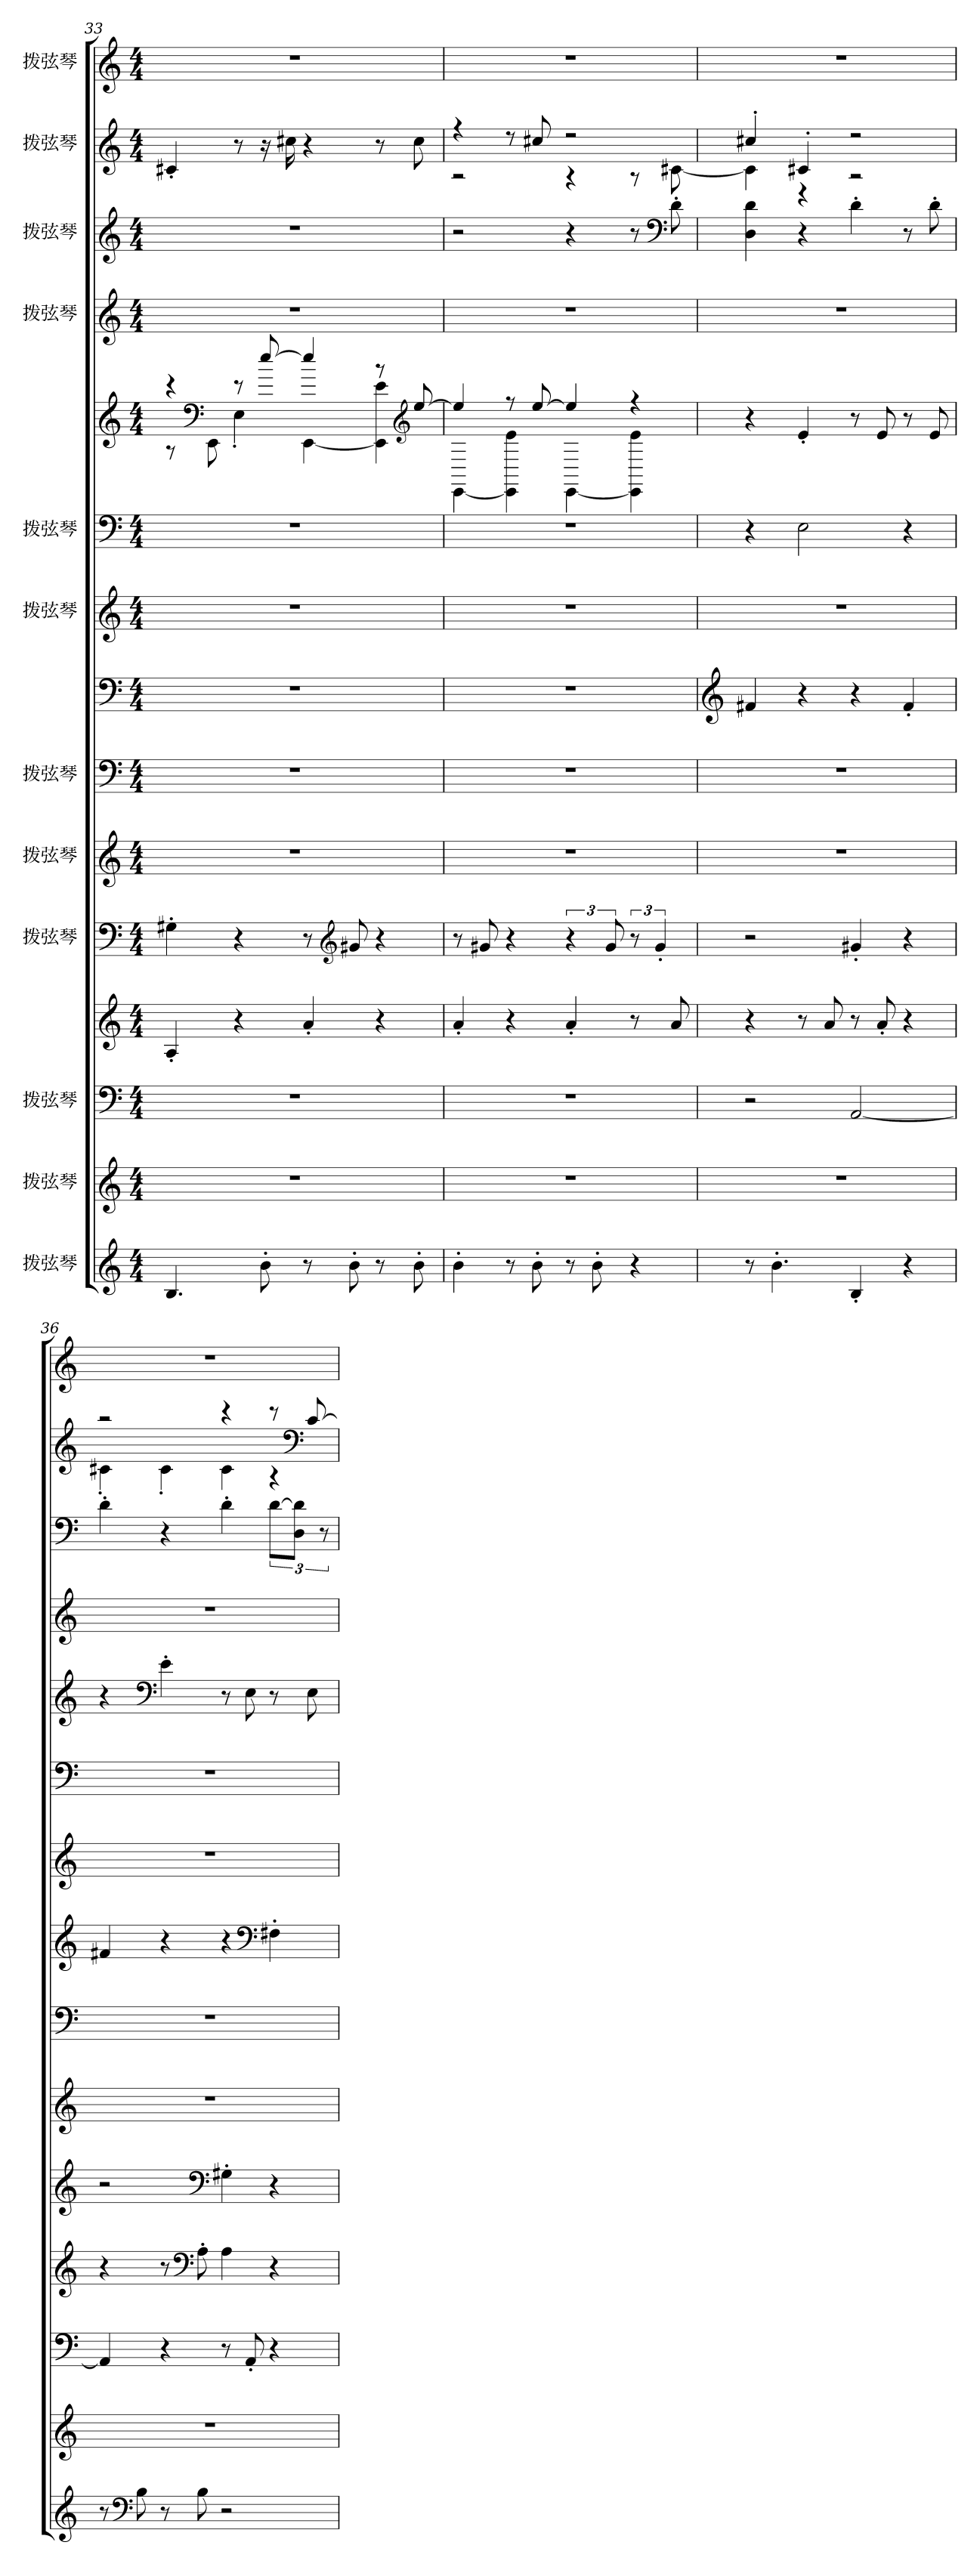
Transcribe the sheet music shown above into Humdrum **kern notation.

**kern	**kern	**kern	**kern	**kern	**kern	**kern	**kern	**kern	**kern	**kern	**kern	**kern	**kern	**kern
*part12	*part11	*part10	*part10	*part9	*part8	*part7	*part7	*part6	*part5	*part5	*part4	*part3	*part2	*part1
*staff15	*staff14	*staff13	*staff12	*staff11	*staff10	*staff9	*staff8	*staff7	*staff6	*staff5	*staff4	*staff3	*staff2	*staff1
*I"拨弦琴	*I"拨弦琴	*I"拨弦琴	*	*I"拨弦琴	*I"拨弦琴	*I"拨弦琴	*	*I"拨弦琴	*I"拨弦琴	*	*I"拨弦琴	*I"拨弦琴	*I"拨弦琴	*I"拨弦琴
*clefG2	*clefG2	*clefF4	*clefG2	*clefF4	*clefG2	*clefF4	*clefF4	*clefG2	*clefF4	*clefG2	*clefG2	*clefG2	*clefG2	*clefG2
*k[]	*k[]	*k[]	*k[]	*k[]	*k[]	*k[]	*k[]	*k[]	*k[]	*k[]	*k[]	*k[]	*k[]	*k[]
*M4/4	*M4/4	*M4/4	*M4/4	*M4/4	*M4/4	*M4/4	*M4/4	*M4/4	*M4/4	*M4/4	*M4/4	*M4/4	*M4/4	*M4/4
=33	=33	=33	=33	=33	=33	=33	=33	=33	=33	=33	=33	=33	=33	=33
*	*	*	*	*	*	*	*	*	*	*^	*	*	*	*
4.B/	1r	1r	4A'/	4G#X'\	1r	1r	1r	1r	1r	4r	8r	1r	1r	4c#X'/	1r
*	*	*	*	*	*	*	*	*	*	*clefF4	*	*	*	*	*
.	.	.	.	.	.	.	.	.	.	.	8EE\	.	.	.	.
.	.	.	4r	4r	.	.	.	.	.	8r	4E'\	.	.	8r	.
8b'\	.	.	.	.	.	.	.	.	.	[8ee/	.	.	.	16r	.
.	.	.	.	.	.	.	.	.	.	.	.	.	.	16cc#X\	.
8r	.	.	4a'/	8r	.	.	.	.	.	4ee/]	[4EE\	.	.	4r	.
*	*	*	*	*clefG2	*	*	*	*	*	*	*	*	*	*	*
8b'\	.	.	.	8g#X/	.	.	.	.	.	.	.	.	.	.	.
8r	.	.	4r	4r	.	.	.	.	.	8r	4EE\] 4e\	.	.	8r	.
*	*	*	*	*	*	*	*	*	*	*clefG2	*	*	*	*	*
8b'\	.	.	.	.	.	.	.	.	.	[8ee/	.	.	.	8cc#\	.
!!LO:PB:g=z
=34	=34	=34	=34	=34	=34	=34	=34	=34	=34	=34	=34	=34	=34	=34	=34
*	*	*	*	*	*	*	*	*	*	*	*	*	*	*^	*
4b'\	1r	1r	4a'/	8r	1r	1r	1r	1r	1r	4ee/]	[4EE\	1r	2r	4r	2r	1r
.	.	.	.	8g#X/	.	.	.	.	.	.	.	.	.	.	.	.
8r	.	.	4r	4r	.	.	.	.	.	8r	4EE\] 4e\	.	.	8r	.	.
8b'\	.	.	.	.	.	.	.	.	.	[8ee/	.	.	.	8cc#X/	.	.
8r	.	.	4a'/	6r	.	.	.	.	.	4ee/]	[4EE\	.	4r	2r	4r	.
8b'\	.	.	.	.	.	.	.	.	.	.	.	.	.	.	.	.
.	.	.	.	12g#/	.	.	.	.	.	.	.	.	.	.	.	.
4r	.	.	8r	12r	.	.	.	.	.	4r	4EE\] 4e\	.	8r	.	8r	.
.	.	.	.	6g#'/	.	.	.	.	.	.	.	.	.	.	.	.
*	*	*	*	*	*	*	*	*	*	*	*	*	*clefF4	*	*	*
.	.	.	8a/	.	.	.	.	.	.	.	.	.	8d'\	.	[8c#X\	.
*	*	*	*	*	*	*	*	*	*	*v	*v	*	*	*	*	*
=35	=35	=35	=35	=35	=35	=35	=35	=35	=35	=35	=35	=35	=35	=35	=35
*	*	*	*	*	*	*	*clefG2	*	*	*	*	*	*	*	*
8r	1r	2r	4r	2r	1r	1r	4f#X/	1r	4r	4r	1r	4D\ 4d\	4cc#X'/	4c#\]	1r
4.b'\	.	.	.	.	.	.	.	.	.	.	.	.	.	.	.
.	.	.	8r	.	.	.	4r	.	2E\	4e'/	.	4r	4c#X'/	4r	.
.	.	.	8a/	.	.	.	.	.	.	.	.	.	.	.	.
4B'/	.	[2AA/	8r	4g#X'/	.	.	4r	.	.	8r	.	4d'\	2r	2r	.
.	.	.	8a'/	.	.	.	.	.	.	8e/	.	.	.	.	.
4r	.	.	4r	4r	.	.	4f#'/	.	4r	8r	.	8r	.	.	.
.	.	.	.	.	.	.	.	.	.	8e/	.	8d'\	.	.	.
!!LO:PB:g=z
=36	=36	=36	=36	=36	=36	=36	=36	=36	=36	=36	=36	=36	=36	=36	=36
8r	1r	4AA/]	4r	2r	1r	1r	4f#X/	1r	1r	4r	1r	4d'\	2r	4c#X'\	1r
*clefF4	*	*	*	*	*	*	*	*	*	*	*	*	*	*	*
8B\	.	.	.	.	.	.	.	.	.	.	.	.	.	.	.
*	*	*	*	*	*	*	*	*	*	*clefF4	*	*	*	*	*
8r	.	4r	8r	.	.	.	4r	.	.	4e'\	.	4r	.	4c#'\	.
*	*	*	*clefF4	*	*	*	*	*	*	*	*	*	*	*	*
8B\	.	.	8A'\	.	.	.	.	.	.	.	.	.	.	.	.
*	*	*	*	*clefF4	*	*	*	*	*	*	*	*	*	*	*
2r	.	8r	4A\	4G#X'\	.	.	4r	.	.	8r	.	4d'\	4r	4c#\	.
.	.	8AA'/	.	.	.	.	.	.	.	8E\	.	.	.	.	.
*	*	*	*	*	*	*	*clefF4	*	*	*	*	*	*	*	*
.	.	4r	4r	4r	.	.	4F#X'\	.	.	8r	.	[12d\L	8r	4r	.
.	.	.	.	.	.	.	.	.	.	.	.	12D\ 12d\]J	.	.	.
*	*	*	*	*	*	*	*	*	*	*	*	*	*clefF4	*	*
.	.	.	.	.	.	.	.	.	.	8E\	.	.	[8c#/	.	.
.	.	.	.	.	.	.	.	.	.	.	.	12r	.	.	.
*	*	*	*	*	*	*	*	*	*	*	*	*	*v	*v	*
=	=	=	=	=	=	=	=	=	=	=	=	=	=	=
*-	*-	*-	*-	*-	*-	*-	*-	*-	*-	*-	*-	*-	*-	*-
